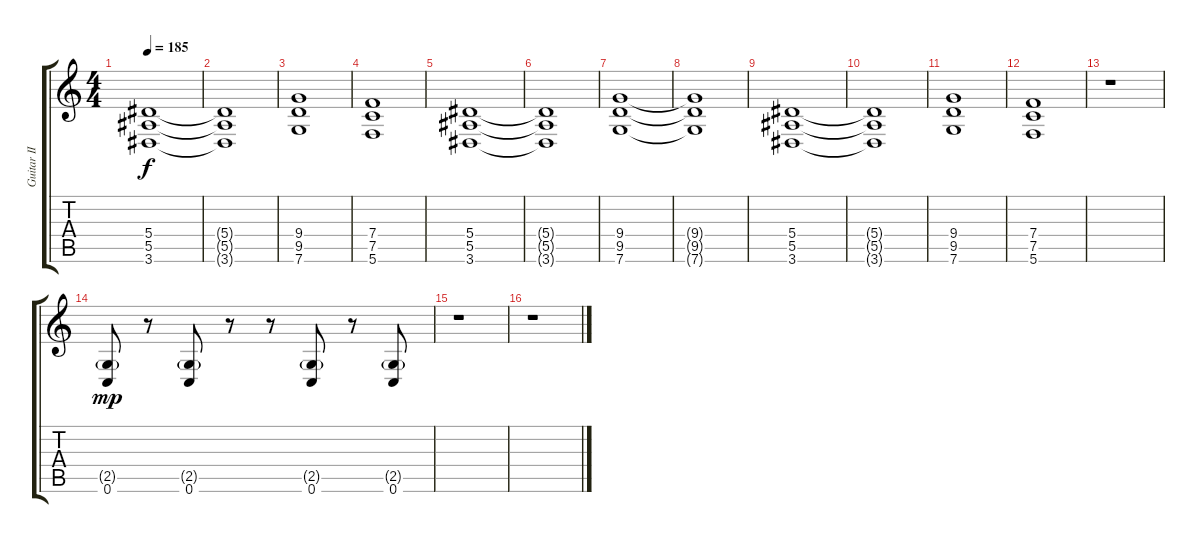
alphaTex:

\track ("Guitar II" "Guitar II") {instrument distortionguitar}
\staff {score tabs}
\tuning (C4 G3 Eb3 Bb2 F2 C2) {hide}
\ts (4 4)
\tempo 185
\clef g2
\ks c
(5.4 5.5 3.6).1{dy f} |
(5.4{t} 5.5{t} 3.6{t}).1 |
(9.4 9.5 7.6).1 |
(7.4 7.5 5.6).1 |
(5.4 5.5 3.6).1 |
(5.4{t} 5.5{t} 3.6{t}).1 |
(9.4 9.5 7.6).1 |
(9.4{t} 9.5{t} 7.6{t}).1 |
(5.4 5.5 3.6).1 |
(5.4{t} 5.5{t} 3.6{t}).1 |
(9.4 9.5 7.6).1 |
(7.4 7.5 5.6).1 |
r.1 |
(2.5{g} 0.6).8{dy mp} r.8 (2.5{g} 0.6).8 r.8 r.8 (2.5{g} 0.6).8 r.8 (2.5{g} 0.6).8 |
r.1 |
r.1
